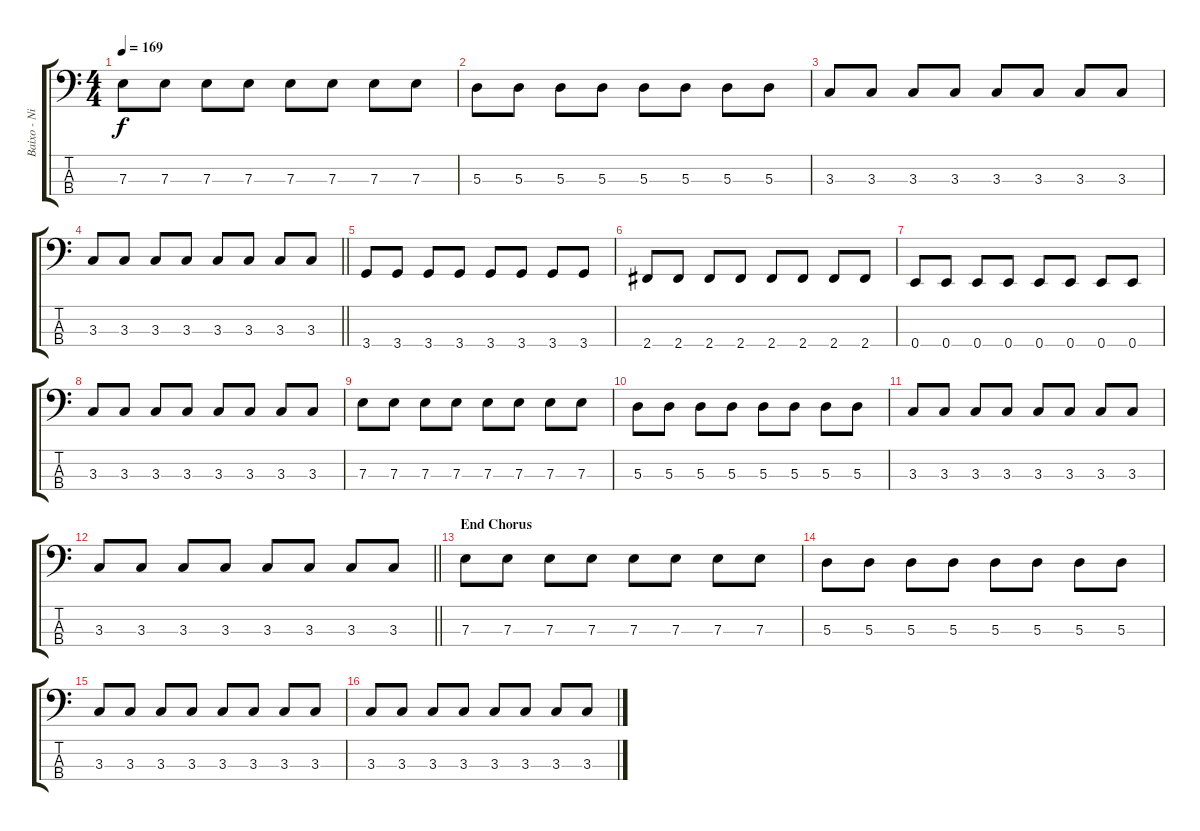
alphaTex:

\track ("Baixo - Nikola" "Baixo - Ni") {instrument electricbasspick}
\staff {score tabs}
\tuning (G2 D2 A1 E1) {hide}
\ts (4 4)
\tempo 169
\clef f4
\ks c
7.3.8{dy f} 7.3.8 7.3.8 7.3.8 7.3.8 7.3.8 7.3.8 7.3.8 |
5.3.8 5.3.8 5.3.8 5.3.8 5.3.8 5.3.8 5.3.8 5.3.8 |
3.3.8 3.3.8 3.3.8 3.3.8 3.3.8 3.3.8 3.3.8 3.3.8 |
\barLineRight lightlight
3.3.8 3.3.8 3.3.8 3.3.8 3.3.8 3.3.8 3.3.8 3.3.8 |
3.4.8 3.4.8 3.4.8 3.4.8 3.4.8 3.4.8 3.4.8 3.4.8 |
2.4.8 2.4.8 2.4.8 2.4.8 2.4.8 2.4.8 2.4.8 2.4.8 |
0.4.8 0.4.8 0.4.8 0.4.8 0.4.8 0.4.8 0.4.8 0.4.8 |
3.3.8 3.3.8 3.3.8 3.3.8 3.3.8 3.3.8 3.3.8 3.3.8 |
7.3.8 7.3.8 7.3.8 7.3.8 7.3.8 7.3.8 7.3.8 7.3.8 |
5.3.8 5.3.8 5.3.8 5.3.8 5.3.8 5.3.8 5.3.8 5.3.8 |
3.3.8 3.3.8 3.3.8 3.3.8 3.3.8 3.3.8 3.3.8 3.3.8 |
\barLineRight lightlight
3.3.8 3.3.8 3.3.8 3.3.8 3.3.8 3.3.8 3.3.8 3.3.8 |
\section ("" "End Chorus")
7.3.8 7.3.8 7.3.8 7.3.8 7.3.8 7.3.8 7.3.8 7.3.8 |
5.3.8 5.3.8 5.3.8 5.3.8 5.3.8 5.3.8 5.3.8 5.3.8 |
3.3.8 3.3.8 3.3.8 3.3.8 3.3.8 3.3.8 3.3.8 3.3.8 |
3.3.8 3.3.8 3.3.8 3.3.8 3.3.8 3.3.8 3.3.8 3.3.8
